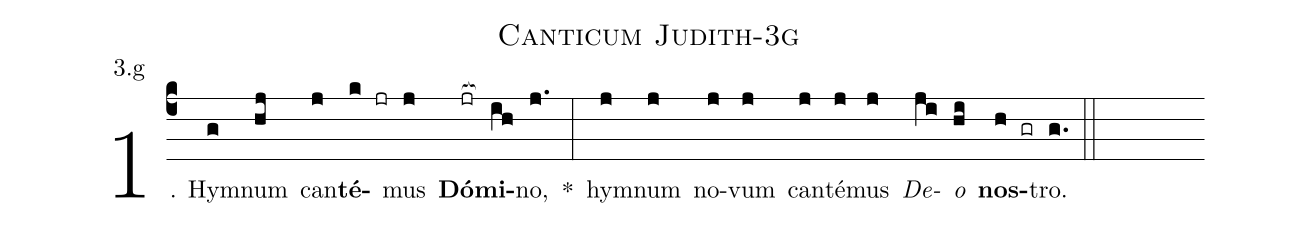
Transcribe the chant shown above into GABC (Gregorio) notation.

name: Canticum Judith-3g;
annotation: 3.g;
%%
(c4)1. Hym(g)num(hj) can(j)<b>té</b>(k jr)mus(j) <b>Dó</b>(jr[ocb:1{])<b>mi</b>(ih[ocb:0}])no,(j.) *(:) hym(j)num(j) no(j)vum(j) can(j)té(j)mus(j) <i>De</i>(ji)<i>o</i>(hi) <b>nos</b>(h gr)tro.(g.) (::)
